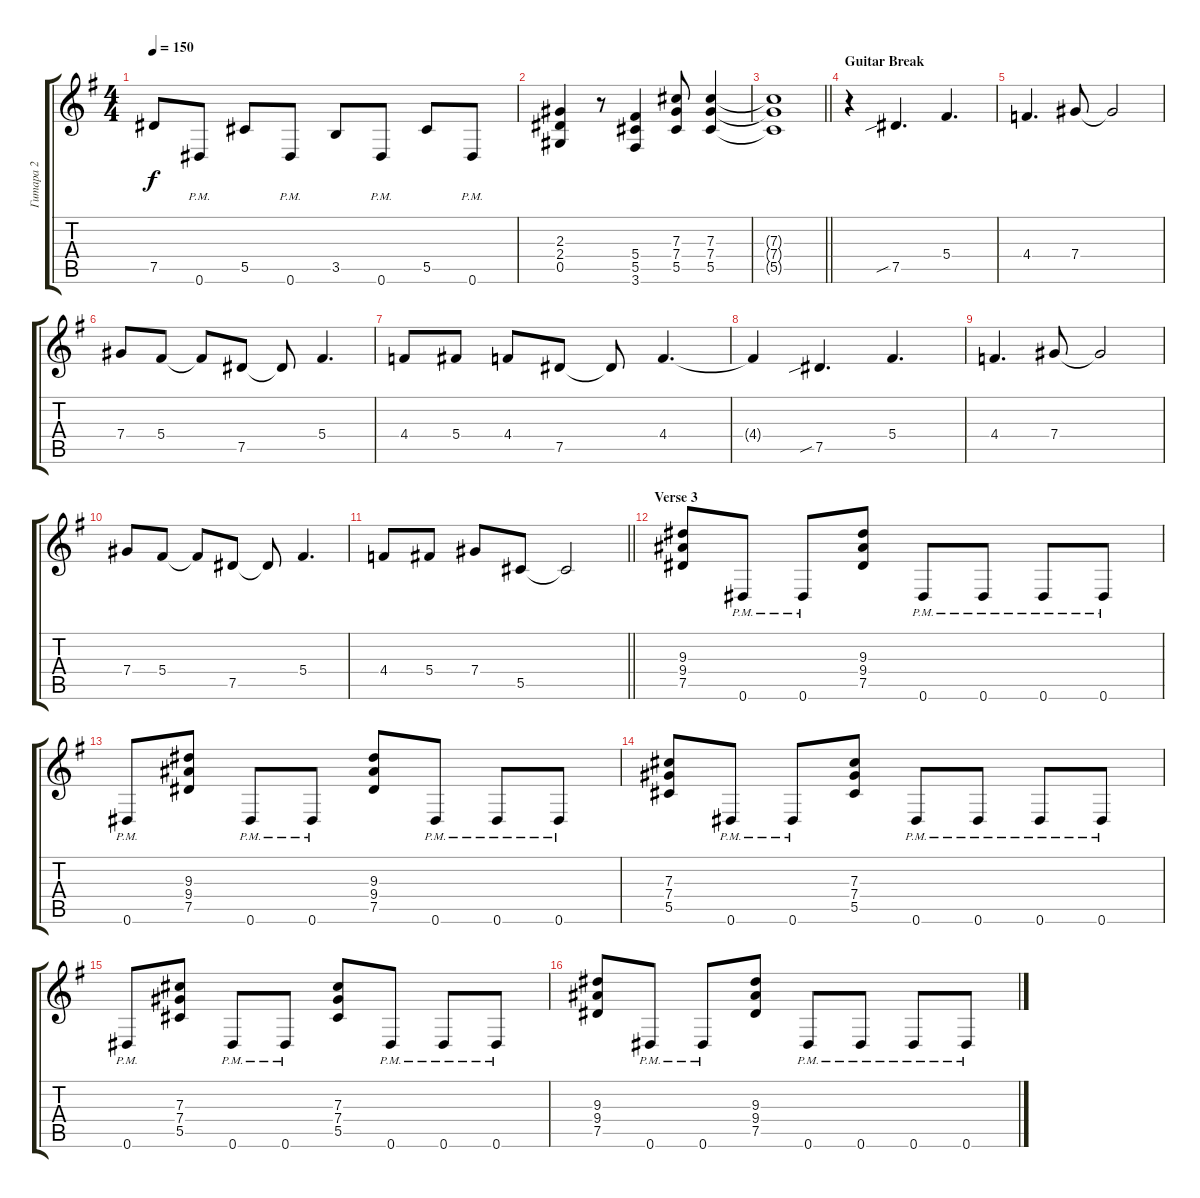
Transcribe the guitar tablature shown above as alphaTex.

\track ("Гитара 2" "Гитара 2") {instrument distortionguitar}
\staff {score tabs}
\tuning (Eb4 Bb3 Gb3 Db3 Ab2 Eb2) {hide}
\ts (4 4)
\tempo 150
\clef g2
\ks eminor
7.5.8{dy f} 0.6{pm}.8 5.5.8 0.6{pm}.8 3.5.8 0.6{pm}.8 5.5.8 0.6{pm}.8 |
(2.3 2.4 0.5).4 r.8 (5.4 5.5 3.6).4 (7.3 7.4 5.5).8 (7.3 7.4 5.5).4 |
\barLineRight lightlight
(7.3{t} 7.4{t} 5.5{t}).1 |
\section ("" "Guitar Break")
r.4 7.5{sib}.4{d} 5.4.4{d} |
4.4.4{d} 7.4.8 7.4{t}.2 |
7.4.8 5.4.8 5.4{t}.8 7.5.8 7.5{t}.8 5.4.4{d} |
4.4.8 5.4.8 4.4.8 7.5.8 7.5{t}.8 4.4.4{d} |
4.4{t}.4 7.5{sib}.4{d} 5.4.4{d} |
4.4.4{d} 7.4.8 7.4{t}.2 |
7.4.8 5.4.8 5.4{t}.8 7.5.8 7.5{t}.8 5.4.4{d} |
\barLineRight lightlight
4.4.8 5.4.8 7.4.8 5.5.8 5.5{t}.2 |
\section ("" "Verse 3")
(9.3 9.4 7.5).8 0.6{pm}.8 0.6{pm}.8 (9.3 9.4 7.5).8 0.6{pm}.8 0.6{pm}.8 0.6{pm}.8 0.6{pm}.8 |
0.6{pm}.8 (9.3 9.4 7.5).8 0.6{pm}.8 0.6{pm}.8 (9.3 9.4 7.5).8 0.6{pm}.8 0.6{pm}.8 0.6{pm}.8 |
(7.3 7.4 5.5).8 0.6{pm}.8 0.6{pm}.8 (7.3 7.4 5.5).8 0.6{pm}.8 0.6{pm}.8 0.6{pm}.8 0.6{pm}.8 |
0.6{pm}.8 (7.3 7.4 5.5).8 0.6{pm}.8 0.6{pm}.8 (7.3 7.4 5.5).8 0.6{pm}.8 0.6{pm}.8 0.6{pm}.8 |
(9.3 9.4 7.5).8 0.6{pm}.8 0.6{pm}.8 (9.3 9.4 7.5).8 0.6{pm}.8 0.6{pm}.8 0.6{pm}.8 0.6{pm}.8
